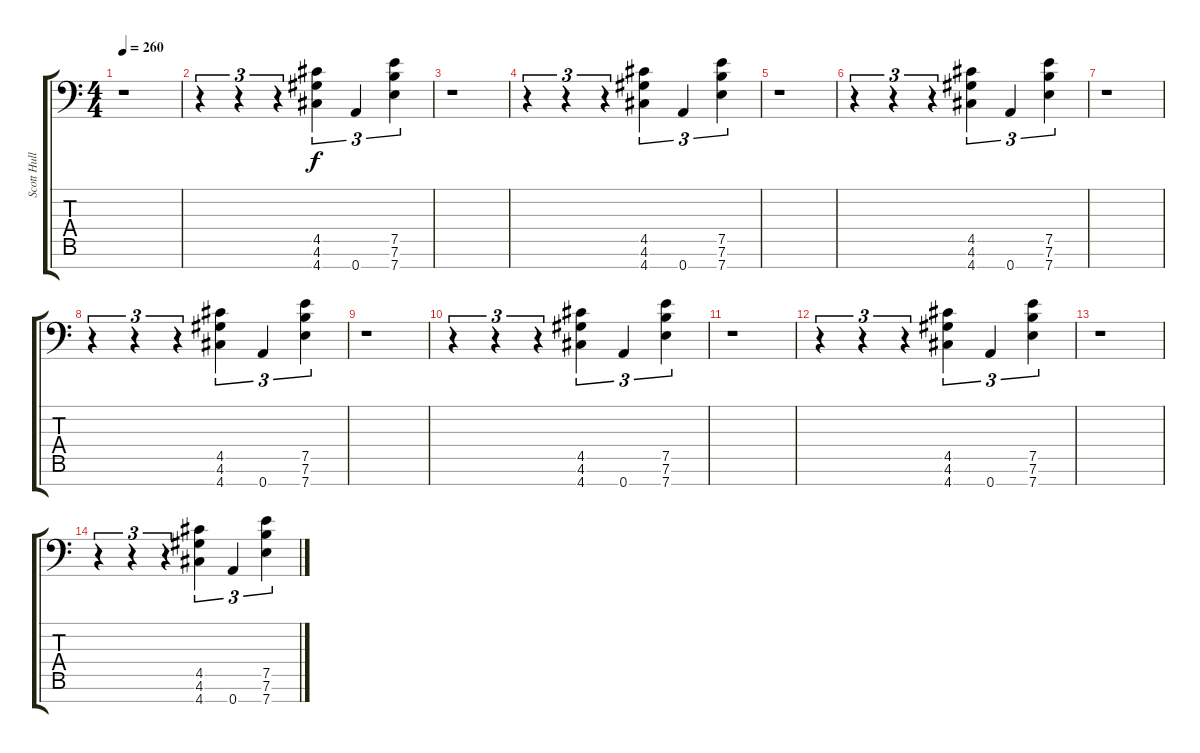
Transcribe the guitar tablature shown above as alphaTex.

\track ("Scott Hull 2" "Scott Hull") {instrument distortionguitar}
\staff {score tabs}
\tuning (E4 B3 G3 D3 A2 E2 A1) {hide}
\ts (4 4)
\tempo 260
\clef f4
\ks c
r.1{dy f} |
r.4{tu (3 2)} r.4{tu (3 2)} r.4{tu (3 2)} (4.5 4.6 4.7).4{tu (3 2)} 0.7.4{tu (3 2)} (7.5 7.6 7.7).4{tu (3 2)} |
r.1 |
r.4{tu (3 2)} r.4{tu (3 2)} r.4{tu (3 2)} (4.5 4.6 4.7).4{tu (3 2)} 0.7.4{tu (3 2)} (7.5 7.6 7.7).4{tu (3 2)} |
r.1 |
r.4{tu (3 2)} r.4{tu (3 2)} r.4{tu (3 2)} (4.5 4.6 4.7).4{tu (3 2)} 0.7.4{tu (3 2)} (7.5 7.6 7.7).4{tu (3 2)} |
r.1 |
r.4{tu (3 2)} r.4{tu (3 2)} r.4{tu (3 2)} (4.5 4.6 4.7).4{tu (3 2)} 0.7.4{tu (3 2)} (7.5 7.6 7.7).4{tu (3 2)} |
r.1 |
r.4{tu (3 2)} r.4{tu (3 2)} r.4{tu (3 2)} (4.5 4.6 4.7).4{tu (3 2)} 0.7.4{tu (3 2)} (7.5 7.6 7.7).4{tu (3 2)} |
r.1 |
r.4{tu (3 2)} r.4{tu (3 2)} r.4{tu (3 2)} (4.5 4.6 4.7).4{tu (3 2)} 0.7.4{tu (3 2)} (7.5 7.6 7.7).4{tu (3 2)} |
r.1 |
r.4{tu (3 2)} r.4{tu (3 2)} r.4{tu (3 2)} (4.5 4.6 4.7).4{tu (3 2)} 0.7.4{tu (3 2)} (7.5 7.6 7.7).4{tu (3 2)}
